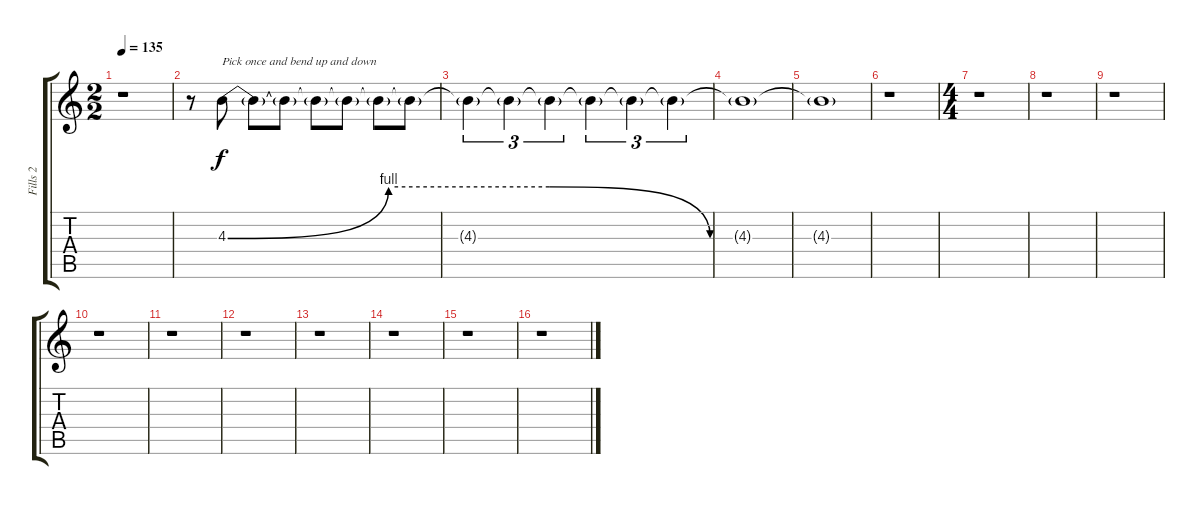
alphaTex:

\track ("Fills 2" "Fills 2") {instrument distortionguitar}
\staff {score tabs}
\tuning (E4 B3 G3 D3 A2 E2) {hide}
\ts (2 2)
\tempo 135
\clef g2
\ks c
r.1{dy f} |
r.8 4.3{be (custom 0 0 15 4 30 4 45 0 60 0)}.8{txt "Pick once and bend up and down"} 4.3{t}.8 4.3{t}.8 4.3{t}.8 4.3{t}.8 4.3{t}.8 4.3{t}.8 |
4.3{t}.4{tu (3 2)} 4.3{t}.4{tu (3 2)} 4.3{t}.4{tu (3 2)} 4.3{t}.4{tu (3 2)} 4.3{t}.4{tu (3 2)} 4.3{t}.4{tu (3 2)} |
4.3{t}.1 |
4.3{t}.1 |
r.1 |
\ts (4 4)
r.1 |
r.1 |
r.1 |
r.1 |
r.1 |
r.1 |
r.1 |
r.1 |
r.1 |
r.1
